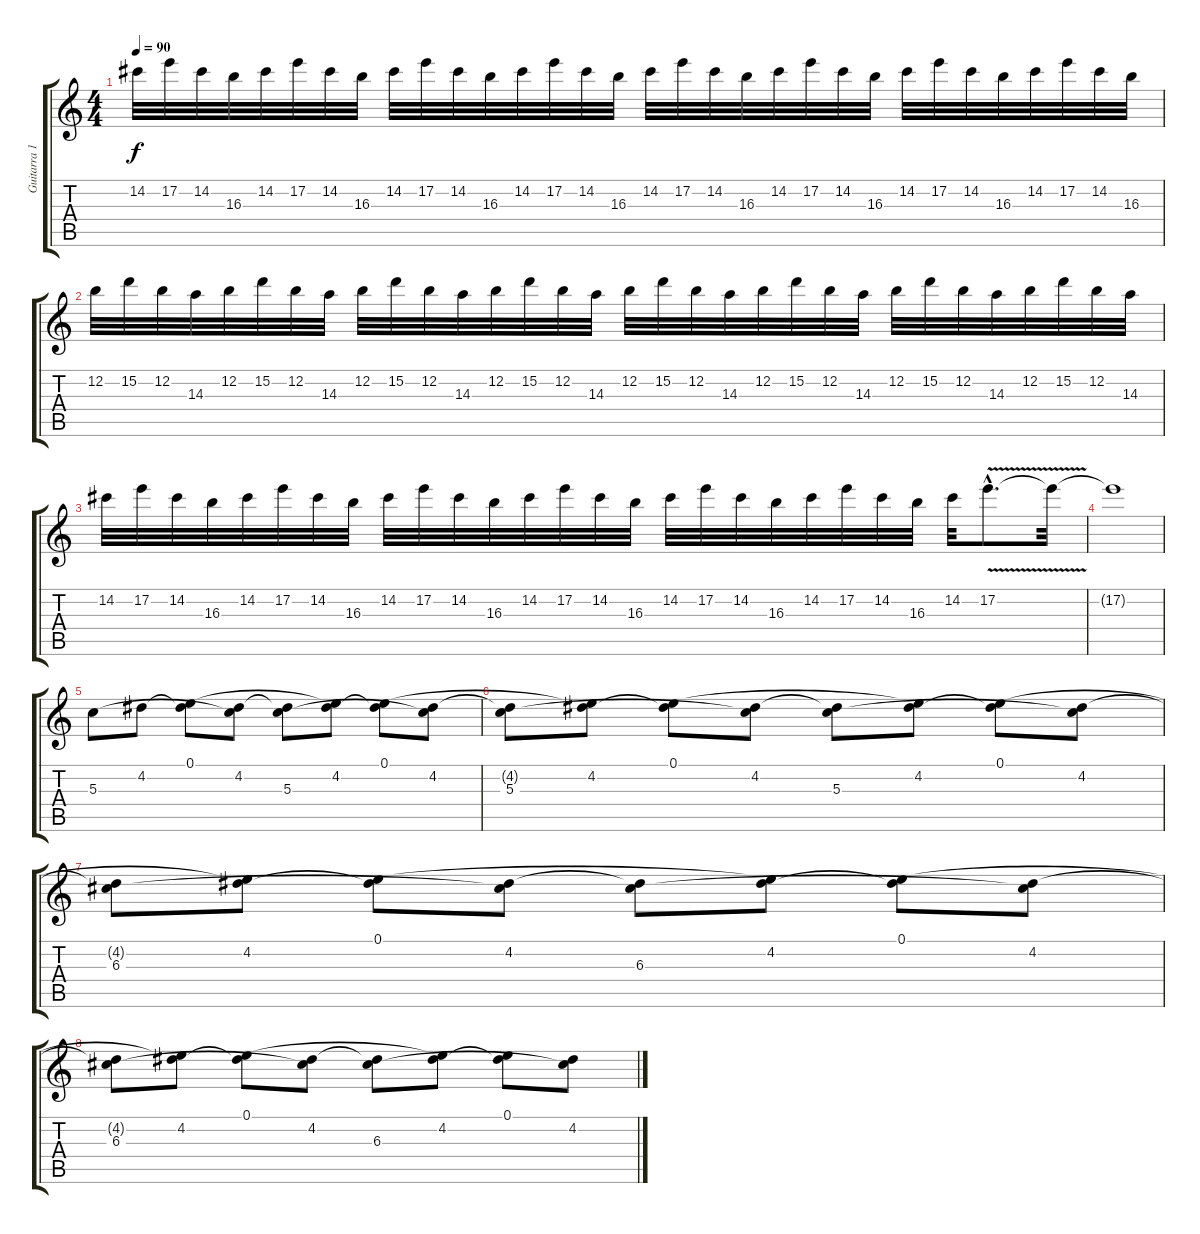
\track ("Guitarra 1" "Guitarra 1") {instrument acousticguitarsteel}
\staff {score tabs}
\tuning (E4 B3 G3 D3 A2 E2) {hide}
\ts (4 4)
\tempo 90
\clef g2
\ks c
14.2.32{dy f} 17.2.32 14.2.32 16.3.32 14.2.32 17.2.32 14.2.32 16.3.32 14.2.32 17.2.32 14.2.32 16.3.32 14.2.32 17.2.32 14.2.32 16.3.32 14.2.32 17.2.32 14.2.32 16.3.32 14.2.32 17.2.32 14.2.32 16.3.32 14.2.32 17.2.32 14.2.32 16.3.32 14.2.32 17.2.32 14.2.32 16.3.32 |
12.2.32 15.2.32 12.2.32 14.3.32 12.2.32 15.2.32 12.2.32 14.3.32 12.2.32 15.2.32 12.2.32 14.3.32 12.2.32 15.2.32 12.2.32 14.3.32 12.2.32 15.2.32 12.2.32 14.3.32 12.2.32 15.2.32 12.2.32 14.3.32 12.2.32 15.2.32 12.2.32 14.3.32 12.2.32 15.2.32 12.2.32 14.3.32 |
14.2.32 17.2.32 14.2.32 16.3.32 14.2.32 17.2.32 14.2.32 16.3.32 14.2.32 17.2.32 14.2.32 16.3.32 14.2.32 17.2.32 14.2.32 16.3.32 14.2.32 17.2.32 14.2.32 16.3.32 14.2.32 17.2.32 14.2.32 16.3.32 14.2.32 17.2{v hac}.8{d} 17.2{t}.32 |
17.2{t}.1 |
5.3.8{instrument acousticguitarsteel} 4.2.8 (0.1 4.2{t}).8 (4.2 5.3{t}).8 (4.2{t} 5.3).8 (0.1{t} 4.2).8 (0.1 4.2{t}).8 (4.2 5.3{t}).8 |
(4.2{t} 5.3).8 (0.1{t} 4.2).8 (0.1 4.2{t}).8 (4.2 5.3{t}).8 (4.2{t} 5.3).8 (0.1{t} 4.2).8 (0.1 4.2{t}).8 (4.2 5.3{t}).8 |
(4.2{t} 6.3).8 (0.1{t} 4.2).8 (0.1 4.2{t}).8 (4.2 6.3{t}).8 (4.2{t} 6.3).8 (0.1{t} 4.2).8 (0.1 4.2{t}).8 (4.2 6.3{t}).8 |
(4.2{t} 6.3).8 (0.1{t} 4.2).8 (0.1 4.2{t}).8 (4.2 6.3{t}).8 (4.2{t} 6.3).8 (0.1{t} 4.2).8 (0.1 4.2{t}).8 (4.2 6.3{t}).8
